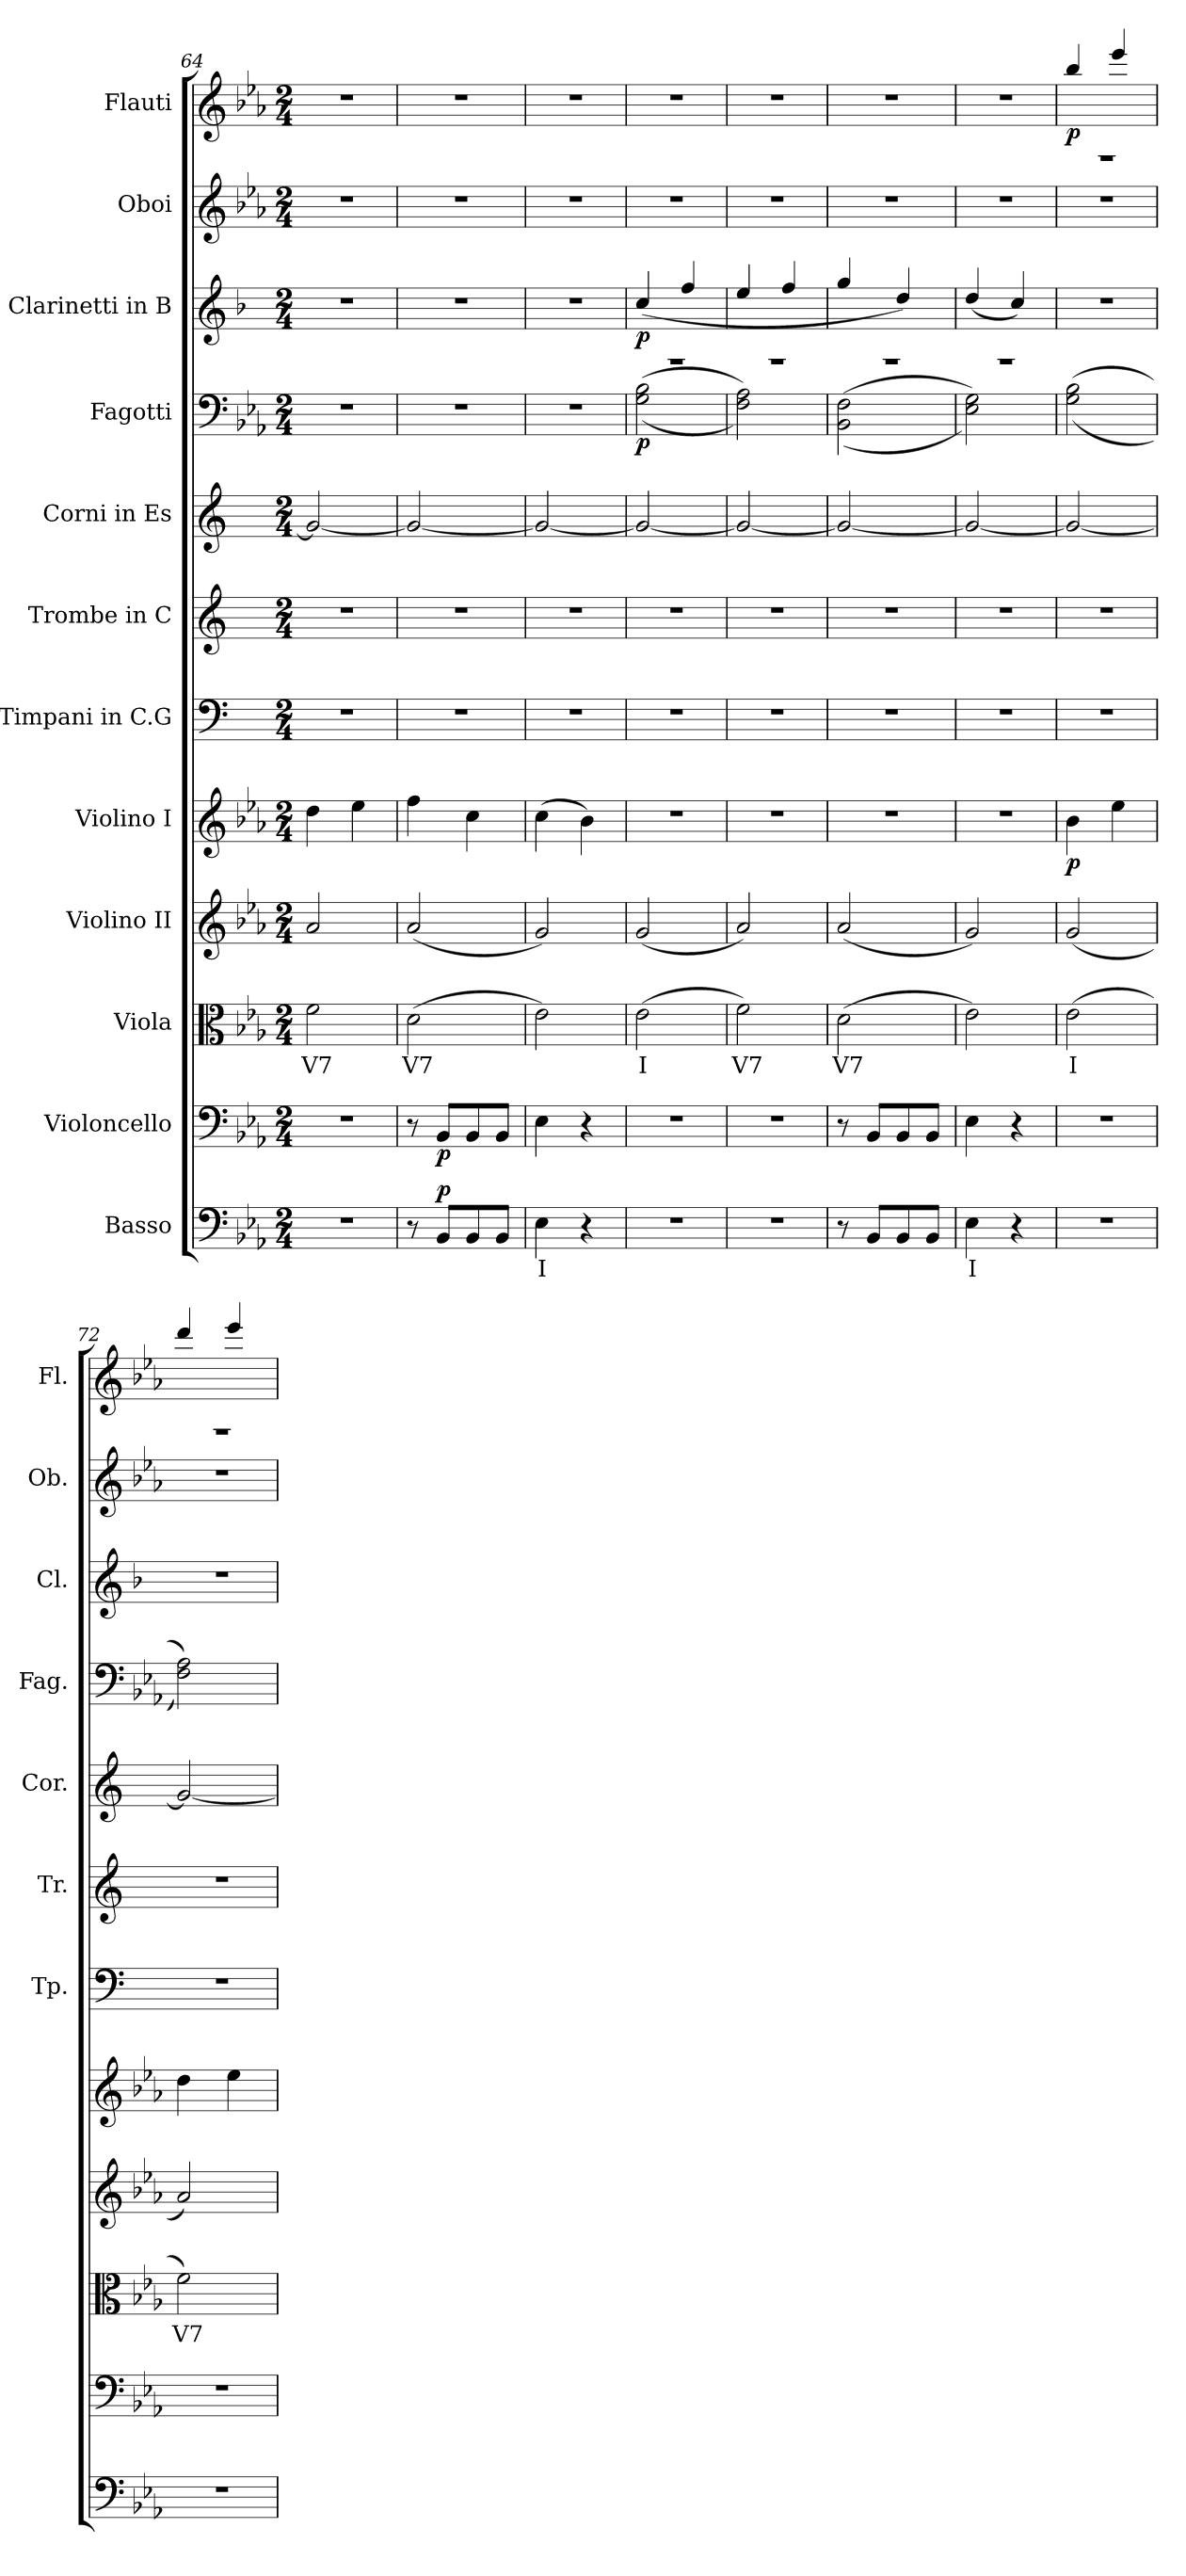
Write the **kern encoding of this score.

**kern	**text	**dynam	**kern	**dynam	**kern	**text	**kern	**kern	**dynam	**kern	**kern	**kern	**kern	**dynam	**kern	**dynam	**kern	**kern	**dynam
*part12	*part12	*part12	*part11	*part11	*part10	*part10	*part9	*part8	*part8	*part7	*part6	*part5	*part4	*part4	*part3	*part3	*part2	*part1	*part1
*staff12	*staff12	*staff12	*staff11	*staff11	*staff10	*staff10	*staff9	*staff8	*staff8	*staff7	*staff6	*staff5	*staff4	*staff4	*staff3	*staff3	*staff2	*staff1	*staff1
*I"Basso	*	*	*I"Violoncello	*	*I"Viola	*	*I"Violino II	*I"Violino I	*	*I"Timpani in C.G	*I"Trombe in C	*I"Corni in Es	*I"Fagotti	*	*I"Clarinetti in B	*	*I"Oboi	*I"Flauti	*
*	*	*	*	*	*	*	*	*	*	*I'Tp.	*I'Tr.	*I'Cor.	*I'Fag.	*	*I'Cl.	*	*I'Ob.	*I'Fl.	*
*clefF4	*	*	*clefF4	*	*clefC3	*	*clefG2	*clefG2	*	*clefF4	*clefG2	*clefG2	*clefF4	*	*clefG2	*	*clefG2	*clefG2	*
*ITrd7c12	*	*	*	*	*	*	*	*	*	*	*	*ITrd5c9	*	*	*ITrd1c2	*	*	*	*
*k[b-e-a-]	*	*	*k[b-e-a-]	*	*k[b-e-a-]	*	*k[b-e-a-]	*k[b-e-a-]	*	*k[]	*k[]	*k[b-e-a-]	*k[b-e-a-]	*	*k[b-e-a-]	*	*k[b-e-a-]	*k[b-e-a-]	*
*M2/4	*	*	*M2/4	*	*M2/4	*	*M2/4	*M2/4	*	*M2/4	*M2/4	*M2/4	*M2/4	*	*M2/4	*	*M2/4	*M2/4	*
=64	=64	=64	=64	=64	=64	=64	=64	=64	=64	=64	=64	=64	=64	=64	=64	=64	=64	=64	=64
2r	.	.	2r	.	2f\	V7	2a-/	4dd\	.	2r	2r	2B-/_	2r	.	2r	.	2r	2r	.
.	.	.	.	.	.	.	.	4ee-\	.	.	.	.	.	.	.	.	.	.	.
=65	=65	=65	=65	=65	=65	=65	=65	=65	=65	=65	=65	=65	=65	=65	=65	=65	=65	=65	=65
8r	.	.	8r	.	(2d\	V7	(2a-/	4ff\	.	2r	2r	2B-/_	2r	.	2r	.	2r	2r	.
!	!	!LO:DY:b	!	!LO:DY:b	!	!	!	!	!	!	!	!	!	!	!	!	!	!	!
8BBB-/L	.	p	8BB-/L	p	.	.	.	.	.	.	.	.	.	.	.	.	.	.	.
8BBB-/	.	.	8BB-/	.	.	.	.	4cc\	.	.	.	.	.	.	.	.	.	.	.
8BBB-/J	.	.	8BB-/J	.	.	.	.	.	.	.	.	.	.	.	.	.	.	.	.
!!LO:PB:g=z
=66	=66	=66	=66	=66	=66	=66	=66	=66	=66	=66	=66	=66	=66	=66	=66	=66	=66	=66	=66
4EE-\	I	.	4E-\	.	2e-\)	.	2g/)	(4cc\	.	2r	2r	2B-/_	2r	.	2r	.	2r	2r	.
4r	.	.	4r	.	.	.	.	4b-\)	.	.	.	.	.	.	.	.	.	.	.
=67	=67	=67	=67	=67	=67	=67	=67	=67	=67	=67	=67	=67	=67	=67	=67	=67	=67	=67	=67
*	*	*	*	*	*	*	*	*	*	*	*	*	*	*	*^	*	*	*	*
!	!	!	!	!	!	!	!	!	!	!	!	!	!	!LO:DY:b	!	!	!LO:DY:b	!	!	!
2r	.	.	2r	.	(2e-\	I	(2g/	2r	.	2r	2r	2B-/_	((2G\ 2B-\	p	2rF	(4b-/	p	2r	2r	.
.	.	.	.	.	.	.	.	.	.	.	.	.	.	.	.	4ee-/	.	.	.	.
=68	=68	=68	=68	=68	=68	=68	=68	=68	=68	=68	=68	=68	=68	=68	=68	=68	=68	=68	=68	=68
2r	.	.	2r	.	2f\)	V7	2a-/)	2r	.	2r	2r	2B-/_	2F\ 2A-\))	.	2rF	4dd/	.	2r	2r	.
.	.	.	.	.	.	.	.	.	.	.	.	.	.	.	.	4ee-/	.	.	.	.
=69	=69	=69	=69	=69	=69	=69	=69	=69	=69	=69	=69	=69	=69	=69	=69	=69	=69	=69	=69	=69
8r	.	.	8r	.	(2d\	V7	(2a-/	2r	.	2r	2r	2B-/_	((2BB-\ 2F\	.	2rF	4ff/	.	2r	2r	.
8BBB-/L	.	.	8BB-/L	.	.	.	.	.	.	.	.	.	.	.	.	.	.	.	.	.
8BBB-/	.	.	8BB-/	.	.	.	.	.	.	.	.	.	.	.	.	4cc/)	.	.	.	.
8BBB-/J	.	.	8BB-/J	.	.	.	.	.	.	.	.	.	.	.	.	.	.	.	.	.
=70	=70	=70	=70	=70	=70	=70	=70	=70	=70	=70	=70	=70	=70	=70	=70	=70	=70	=70	=70	=70
4EE-\	I	.	4E-\	.	2e-\)	.	2g/)	2r	.	2r	2r	2B-/_	2E-\ 2G\))	.	2rF	(4cc/	.	2r	2r	.
4r	.	.	4r	.	.	.	.	.	.	.	.	.	.	.	.	4b-/)	.	.	.	.
=71	=71	=71	=71	=71	=71	=71	=71	=71	=71	=71	=71	=71	=71	=71	=71	=71	=71	=71	=71	=71
*	*	*	*	*	*	*	*	*	*	*	*	*	*	*	*	*	*	*	*^	*
!	!	!	!	!	!	!	!	!	!LO:DY:b	!	!	!	!	!	!	!	!	!	!	!	!LO:DY:b
*	*	*	*	*	*	*	*	*	*	*	*	*	*	*	*v	*v	*	*	*	*	*
2r	.	.	2r	.	(2e-\	I	(2g/	4b-\	p	2r	2r	2B-/_	((2G\ 2B-\	.	2r	.	2r	2rF	4bb-/	p
.	.	.	.	.	.	.	.	4ee-\	.	.	.	.	.	.	.	.	.	.	4eee-/	.
=72	=72	=72	=72	=72	=72	=72	=72	=72	=72	=72	=72	=72	=72	=72	=72	=72	=72	=72	=72	=72
2r	.	.	2r	.	2f\)	V7	2a-/)	4dd\	.	2r	2r	2B-/_	2F\ 2A-\))	.	2r	.	2r	2rF	4ddd/	.
.	.	.	.	.	.	.	.	4ee-\	.	.	.	.	.	.	.	.	.	.	4eee-/	.
*	*	*	*	*	*	*	*	*	*	*	*	*	*	*	*	*	*	*v	*v	*
=	=	=	=	=	=	=	=	=	=	=	=	=	=	=	=	=	=	=	=
*-	*-	*-	*-	*-	*-	*-	*-	*-	*-	*-	*-	*-	*-	*-	*-	*-	*-	*-	*-
